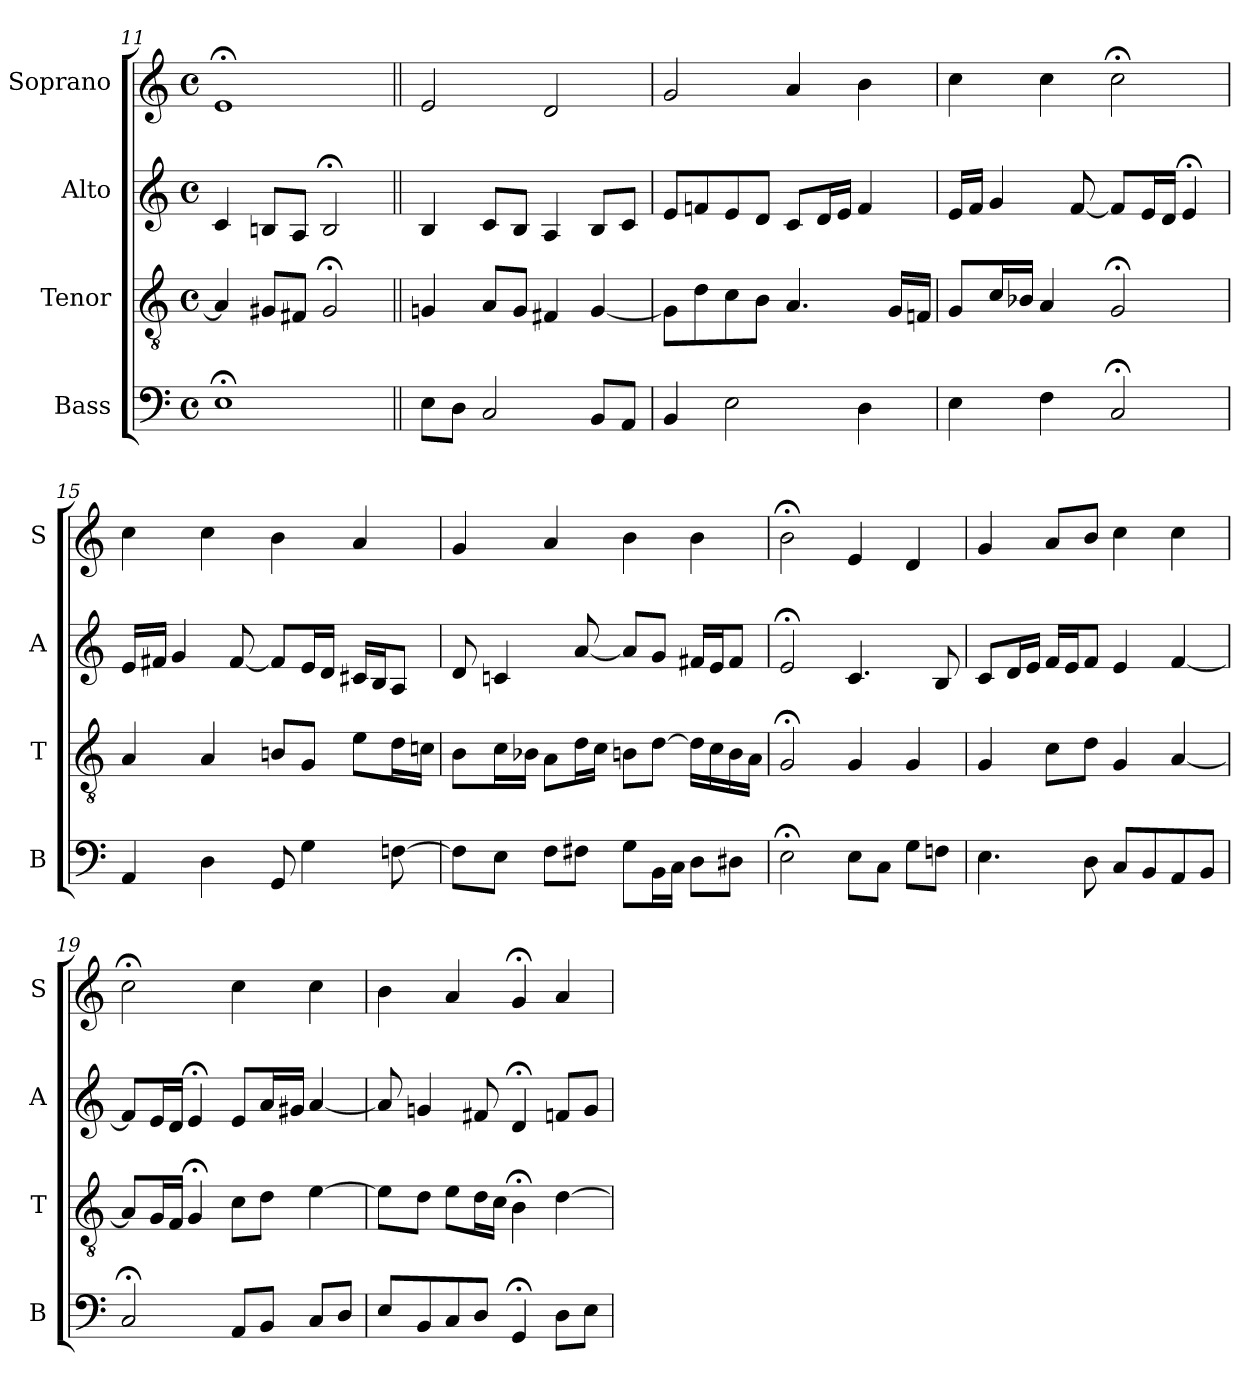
**kern	**kern	**kern	**kern
*part4	*part3	*part2	*part1
*staff4	*staff3	*staff2	*staff1
*I"Bass	*I"Tenor	*I"Alto	*I"Soprano
*I'B	*I'T	*I'A	*I'S
*clefF4	*clefGv2	*clefG2	*clefG2
*k[]	*k[]	*k[]	*k[]
*a:	*a:	*a:	*a:
*M4/4	*M4/4	*M4/4	*M4/4
*met(c)	*met(c)	*met(c)	*met(c)
=11	=11	=11	=11
1E;<	4A]	4c	1e;<
.	8G#XL	8BnL	.
.	8F#XJ	8AJ	.
.	2G#;<	2B;<	.
=12||	=12||	=12||	=12||
8EL	4Gn	4B	2e
8DJ	.	.	.
2C	8AL	8cL	.
.	8GJ	8BJ	.
.	4F#X	4A	2d
8BBL	[4G	8BL	.
8AAJ	.	8cJ	.
=13	=13	=13	=13
4BB	8GL]	8eL	2g
.	8d	8fn	.
2E	8c	8e	.
.	8BJ	8dJ	.
.	4.A	8cL	4a
.	.	16dL	.
.	.	16eJJ	.
4D	.	4f	4b
.	16GLL	.	.
.	16FnJJ	.	.
=14	=14	=14	=14
4E	8GL	16eLL	4cc
.	.	16fJJ	.
.	16cL	4g	.
.	16B-XJJ	.	.
4F	4A	.	4cc
.	.	[8f	.
2C;<	2G;<	8fL]	2cc;<
.	.	16eL	.
.	.	16dJJ	.
.	.	4e;<	.
=15	=15	=15	=15
4AA	4A	16eLL	4cc
.	.	16f#XJJ	.
.	.	4g	.
4D	4A	.	4cc
.	.	[8f#	.
8GG	8BnL	8f#L]	4b
4G	8GJ	16eL	.
.	.	16dJJ	.
.	8eL	16c#XLL	4a
.	.	16BJ	.
[8Fn	16dL	8AJ	.
.	16cnJJ	.	.
=16	=16	=16	=16
8FL]	8BL	8d	4g
8EJ	16cL	4cni	.
.	16B-XJJ	.	.
8FL	8AiL	.	4a
8F#XJ	16diL	[8ai	.
.	16cJJ	.	.
8GL	8BnL	8aiL]	4b
16BBL	[8dJ	8gJ	.
16CJJ	.	.	.
8DL	16dLL]	16f#XLL	4b
.	16c	16eJ	.
8D#XJ	16B	8f#J	.
.	16AJJ	.	.
=17	=17	=17	=17
2E;<	2G;<	2e;<	2b;<
8EL	4G	4.c	4e
8CJ	.	.	.
8GL	4G	.	4di
8FnJ	.	8Bi	.
=18	=18	=18	=18
4.E	4G	8ciL	4gi
.	.	16dL	.
.	.	16eJJ	.
.	8cL	16fLL	8aL
.	.	16eJ	.
8D	8dJ	8fJ	8bJ
8CL	4G	4e	4cc
8BB	.	.	.
8AA	[4A	[4f	4cc
8BBJ	.	.	.
=19	=19	=19	=19
2C;<	8AL]	8fL]	2cc;<
.	16GL	16eL	.
.	16FJJ	16dJJ	.
.	4G;<	4e;<i	.
8AAL	8ciL	8eiL	4cc
8BBJ	8diJ	16aiL	.
.	.	16g#XJJ	.
8CL	[4e	[4a	4cc
8DJ	.	.	.
=20	=20	=20	=20
8EL	8eL]	8a]	4b
8BB	8dJ	4gn	.
8C	8eL	.	4a
8DJ	16dL	8f#X	.
.	16cJJ	.	.
4GG;<	4B;<i	4d;<	4g;<i
8DL	[4di	8fnL	4ai
8EJ	.	8gJ	.
=	=	=	=
*-	*-	*-	*-
